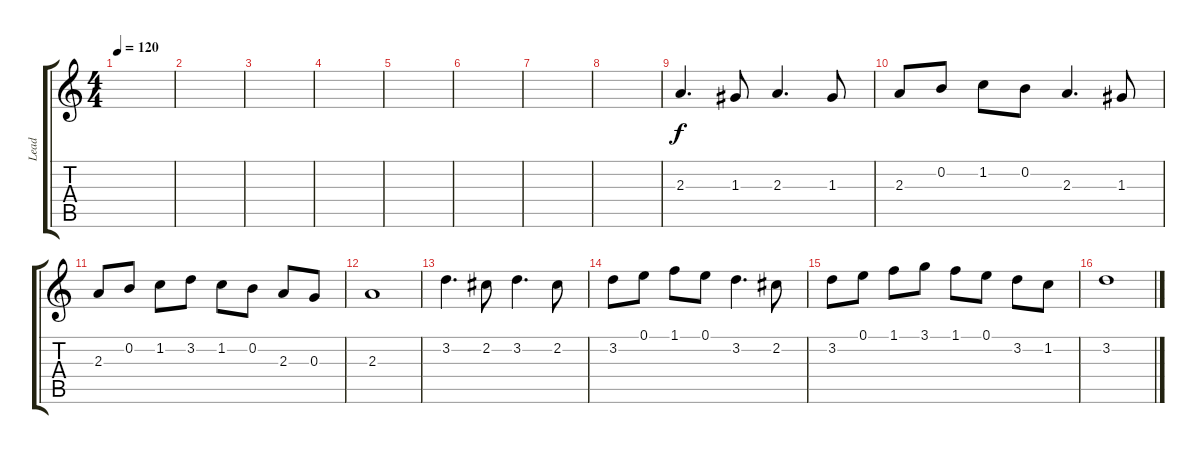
\track ("Lead" "Lead") {instrument electricguitarclean}
\staff {score tabs}
\tuning (E4 B3 G3 D3 A2 E2) {hide}
\ts (4 4)
\tempo 120
\clef g2
\ks c
|
|
|
|
|
|
|
|
2.3.4{d instrument electricguitarclean} 1.3.8 2.3.4{d} 1.3.8 |
2.3.8 0.2.8 1.2.8 0.2.8 2.3.4{d} 1.3.8 |
2.3.8 0.2.8 1.2.8 3.2.8 1.2.8 0.2.8 2.3.8 0.3.8 |
2.3.1 |
3.2.4{d} 2.2.8 3.2.4{d} 2.2.8 |
3.2.8 0.1.8 1.1.8 0.1.8 3.2.4{d} 2.2.8 |
3.2.8 0.1.8 1.1.8 3.1.8 1.1.8 0.1.8 3.2.8 1.2.8 |
3.2.1
